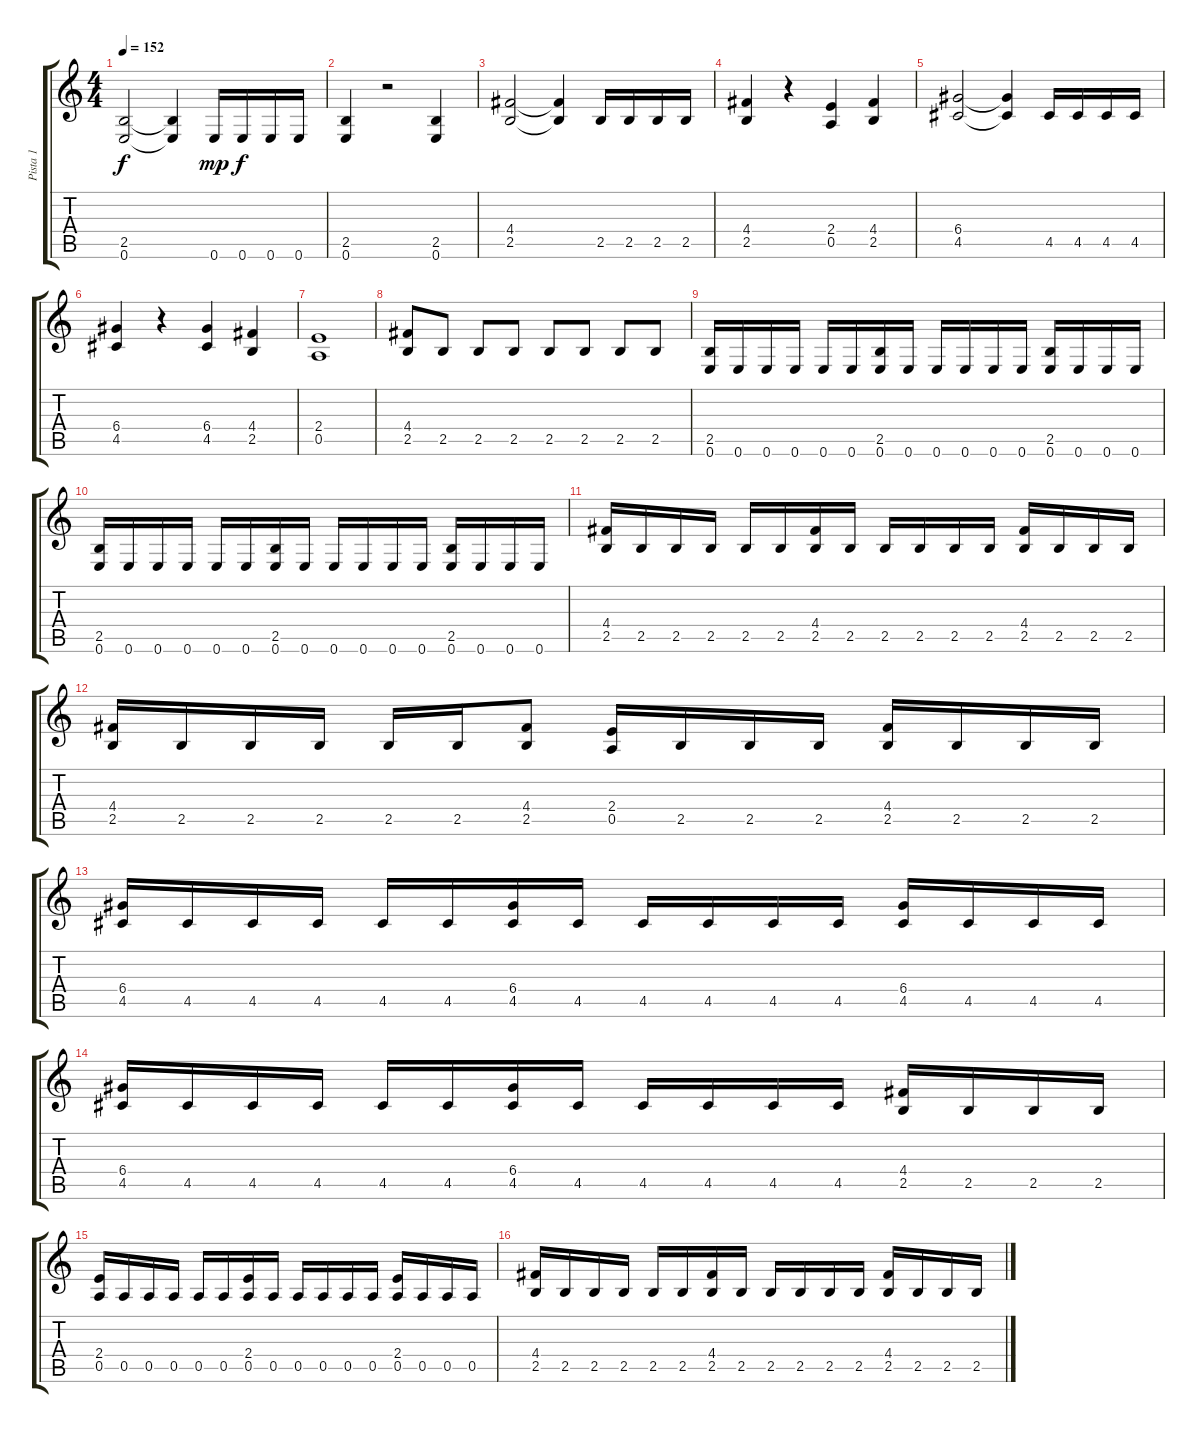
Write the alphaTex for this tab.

\track ("Pista 1" "Pista 1") {instrument distortionguitar}
\staff {score tabs}
\tuning (E4 B3 G3 D3 A2 E2) {hide}
\ts (4 4)
\tempo 152
\clef g2
\ks c
(2.5 0.6).2{dy f instrument distortionguitar} (2.5{t} 0.6{t}).4 0.6.16{dy mp} 0.6.16{dy f} 0.6.16 0.6.16 |
(2.5 0.6).4 r.2 (2.5 0.6).4 |
(4.4 2.5).2 (4.4{t} 2.5{t}).4 2.5.16 2.5.16 2.5.16 2.5.16 |
(4.4 2.5).4 r.4 (2.4 0.5).4 (4.4 2.5).4 |
(6.4 4.5).2 (6.4{t} 4.5{t}).4 4.5.16 4.5.16 4.5.16 4.5.16 |
(6.4 4.5).4 r.4 (6.4 4.5).4 (4.4 2.5).4 |
(2.4 0.5).1 |
(4.4 2.5).8 2.5.8 2.5.8 2.5.8 2.5.8 2.5.8 2.5.8 2.5.8 |
(2.5 0.6).16 0.6.16 0.6.16 0.6.16 0.6.16 0.6.16 (2.5 0.6).16 0.6.16 0.6.16 0.6.16 0.6.16 0.6.16 (2.5 0.6).16 0.6.16 0.6.16 0.6.16 |
(2.5 0.6).16 0.6.16 0.6.16 0.6.16 0.6.16 0.6.16 (2.5 0.6).16 0.6.16 0.6.16 0.6.16 0.6.16 0.6.16 (2.5 0.6).16 0.6.16 0.6.16 0.6.16 |
(4.4 2.5).16 2.5.16 2.5.16 2.5.16 2.5.16 2.5.16 (4.4 2.5).16 2.5.16 2.5.16 2.5.16 2.5.16 2.5.16 (4.4 2.5).16 2.5.16 2.5.16 2.5.16 |
(4.4 2.5).16 2.5.16 2.5.16 2.5.16 2.5.16 2.5.16 (4.4 2.5).8 (2.4 0.5).16 2.5.16 2.5.16 2.5.16 (4.4 2.5).16 2.5.16 2.5.16 2.5.16 |
(6.4 4.5).16 4.5.16 4.5.16 4.5.16 4.5.16 4.5.16 (6.4 4.5).16 4.5.16 4.5.16 4.5.16 4.5.16 4.5.16 (6.4 4.5).16 4.5.16 4.5.16 4.5.16 |
(6.4 4.5).16 4.5.16 4.5.16 4.5.16 4.5.16 4.5.16 (6.4 4.5).16 4.5.16 4.5.16 4.5.16 4.5.16 4.5.16 (4.4 2.5).16 2.5.16 2.5.16 2.5.16 |
(2.4 0.5).16 0.5.16 0.5.16 0.5.16 0.5.16 0.5.16 (2.4 0.5).16 0.5.16 0.5.16 0.5.16 0.5.16 0.5.16 (2.4 0.5).16 0.5.16 0.5.16 0.5.16 |
(4.4 2.5).16 2.5.16 2.5.16 2.5.16 2.5.16 2.5.16 (4.4 2.5).16 2.5.16 2.5.16 2.5.16 2.5.16 2.5.16 (4.4 2.5).16 2.5.16 2.5.16 2.5.16
